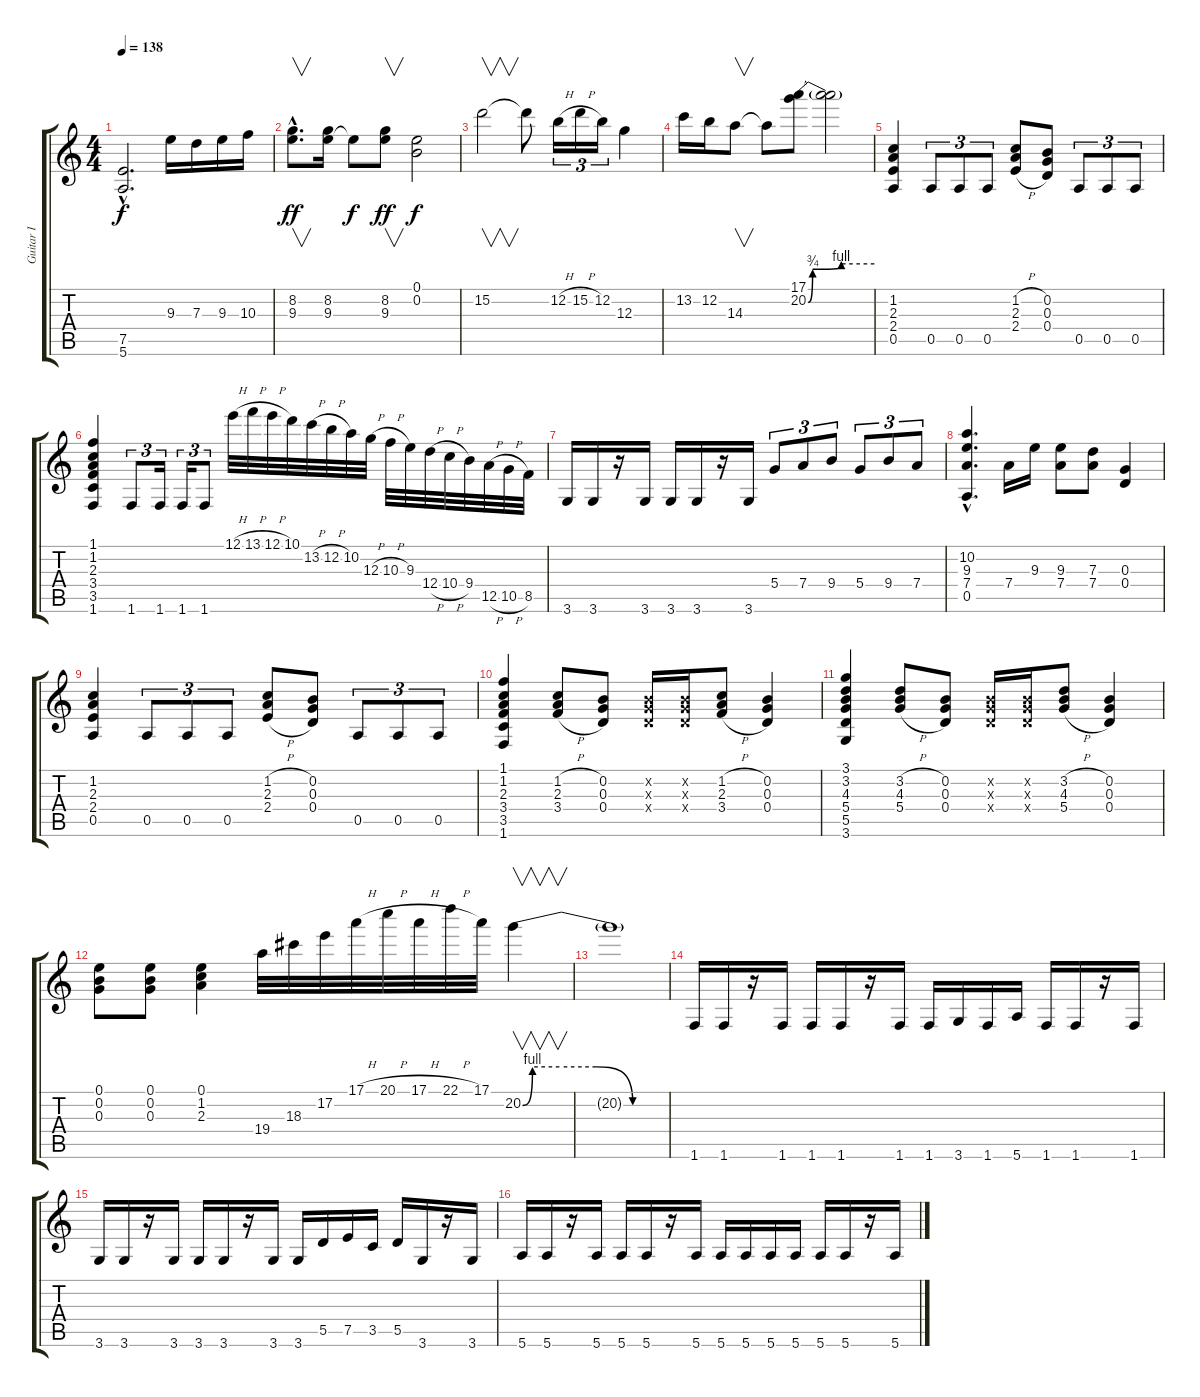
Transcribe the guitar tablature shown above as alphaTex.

\track ("Guitar I" "Guitar I") {instrument overdrivenguitar}
\staff {score tabs}
\tuning (E4 B3 G3 D3 A2 E2) {hide}
\ts (4 4)
\tempo 138
\clef g2
\ks c
(7.5{hac} 5.6{hac}).2{d dy f} 9.3.16 7.3.16 9.3.16 10.3.16 |
(8.2{hac} 9.3{hac}).8{v d dy ff} (8.2 9.3).16 9.3{t}.8{dy f} (8.2 9.3).8{v dy ff} (0.1 0.2).2{dy f} |
15.2.2{v} 15.2{t}.8 12.2{h}.16{tu (3 2)} 15.2{h}.16{tu (3 2)} 12.2.16{tu (3 2)} 12.3.4 |
13.2.16 12.2.16 14.3.8{v} 14.3{t}.8 (17.1 20.2{be (custom 0 0 4 3 30 4 60 4)}).8 (17.1{t} 20.2{t}).2 |
(1.2 2.3 2.4 0.5).4 0.5.8{tu (3 2)} 0.5.8{tu (3 2)} 0.5.8{tu (3 2)} (1.2{h} 2.3{h} 2.4{h}).8 (0.2 0.3 0.4).8 0.5.8{tu (3 2)} 0.5.8{tu (3 2)} 0.5.8{tu (3 2)} |
(1.1 1.2 2.3 3.4 3.5 1.6).4 1.6.8{tu (3 2)} 1.6.16{tu (3 2)} 1.6.16{tu (3 2)} 1.6.8{tu (3 2)} 12.1{h}.32 13.1{h}.32 12.1{h}.32 10.1.32 13.2{h}.32 12.2{h}.32 10.2.32 12.3{h}.32 10.3{h}.32 9.3.32 12.4{h}.32 10.4{h}.32 9.4.32 12.5{h}.32 10.5{h}.32 8.5.32 |
3.6.16 3.6.16 r.16 3.6.16 3.6.16 3.6.16 r.16 3.6.16 5.4.8{tu (3 2)} 7.4.8{tu (3 2)} 9.4.8{tu (3 2)} 5.4.8{tu (3 2)} 9.4.8{tu (3 2)} 7.4.8{tu (3 2)} |
(10.2{hac} 9.3{hac} 7.4{hac} 0.5{hac}).4{d} 7.4.16 9.3.16 (9.3 7.4).8 (7.3 7.4).8 (0.3 0.4).4 |
(1.2 2.3 2.4 0.5).4 0.5.8{tu (3 2)} 0.5.8{tu (3 2)} 0.5.8{tu (3 2)} (1.2{h} 2.3{h} 2.4{h}).8 (0.2 0.3 0.4).8 0.5.8{tu (3 2)} 0.5.8{tu (3 2)} 0.5.8{tu (3 2)} |
(1.1 1.2 2.3 3.4 3.5 1.6).4 (1.2{h} 2.3{h} 3.4{h}).8 (0.2 0.3 0.4).8 (0.2{x} 0.3{x} 0.4{x}).16 (0.2{x} 0.3{x} 0.4{x}).16 (1.2{h} 2.3{h} 3.4{h}).8 (0.2 0.3 0.4).4 |
(3.1 3.2 4.3 5.4 5.5 3.6).4 (3.2{h} 4.3{h} 5.4{h}).8 (0.2 0.3 0.4).8 (0.2{x} 0.3{x} 0.4{x}).16 (0.2{x} 0.3{x} 0.4{x}).16 (3.2{h} 4.3{h} 5.4{h}).8 (0.2 0.3 0.4).4 |
(0.1 0.2 0.3).8 (0.1 0.2 0.3).8 (0.1 1.2 2.3).4 19.4.32 18.3.32 17.2.32 17.1{h}.32 20.1{h}.32 17.1{h}.32 22.1{h}.32 17.1.32 20.2{be (custom 0 0 4 4 15 4 30 4 45 0 60 0)}.4{v} |
20.2{t}.1 |
1.6.16 1.6.16 r.16 1.6.16 1.6.16 1.6.16 r.16 1.6.16 1.6.16 3.6.16 1.6.16 5.6.16 1.6.16 1.6.16 r.16 1.6.16 |
3.6.16 3.6.16 r.16 3.6.16 3.6.16 3.6.16 r.16 3.6.16 3.6.16 5.5.16 7.5.16 3.5.16 5.5.16 3.6.16 r.16 3.6.16 |
5.6.16 5.6.16 r.16 5.6.16 5.6.16 5.6.16 r.16 5.6.16 5.6.16 5.6.16 5.6.16 5.6.16 5.6.16 5.6.16 r.16 5.6.16
